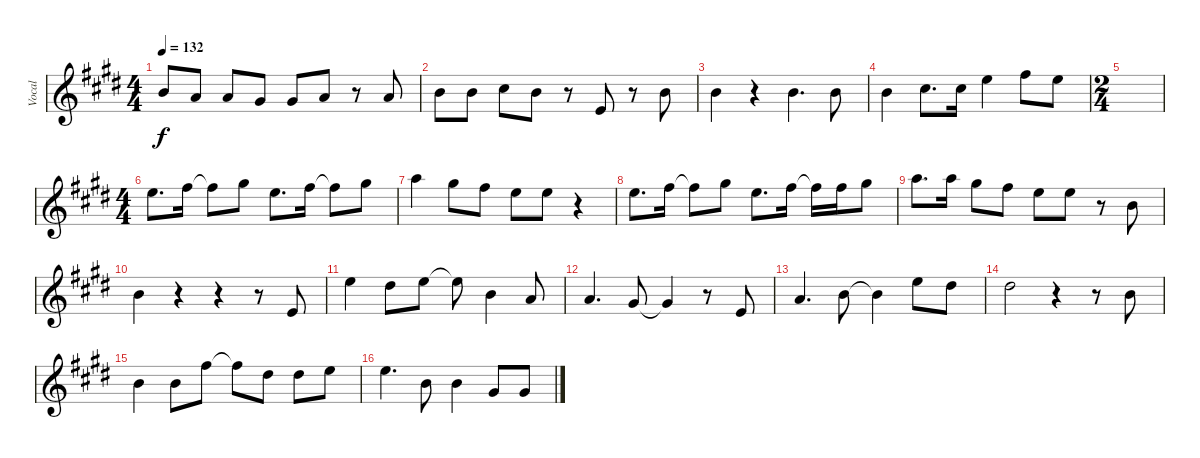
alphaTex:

\track ("Vocal" "Vocal") {instrument electricgrandpiano}
\staff {score}
\tuning (E4 B3 G3 D3 A2 E2 B1) {hide}
\ts (4 4)
\tempo 132
\clef g2
\ks e
7.1.8{dy f} 5.1.8 5.1.8 4.1.8 4.1.8 5.1.8 r.8 5.1.8 |
7.1.8 7.1.8 9.1.8 7.1.8 r.8 0.1.8 r.8 7.1.8 |
7.1.4 r.4 7.1.4{d} 7.1.8 |
7.1.4 9.1.8{d} 9.1.16 12.1.4 14.1.8 12.1.8 |
\ts (2 4)
|
\ts (4 4)
12.1.8{d} 14.1.16 14.1{t}.8 16.1.8 12.1.8{d} 14.1.16 14.1{t}.8 16.1.8 |
17.1.4 16.1.8 14.1.8 12.1.8 12.1.8 r.4 |
12.1.8{d} 14.1.16 14.1{t}.8 16.1.8 12.1.8{d} 14.1.16 14.1{t}.16 14.1.16 16.1.8 |
17.1.8{d} 17.1.16 16.1.8 14.1.8 12.1.8 12.1.8 r.8 7.1.8 |
7.1.4 r.4 r.4 r.8 0.1.8 |
12.1.4 11.1.8 12.1.8 12.1{t}.8 7.1.4 5.1.8 |
5.1.4{d} 4.1.8 4.1{t}.4 r.8 0.1.8 |
5.1.4{d} 7.1.8 7.1{t}.4 12.1.8 11.1.8 |
11.1.2 r.4 r.8 7.1.8 |
7.1.4 7.1.8 14.1.8 14.1{t}.8 11.1.8 11.1.8 12.1.8 |
12.1.4{d} 7.1.8 7.1.4 4.1.8 4.1.8
